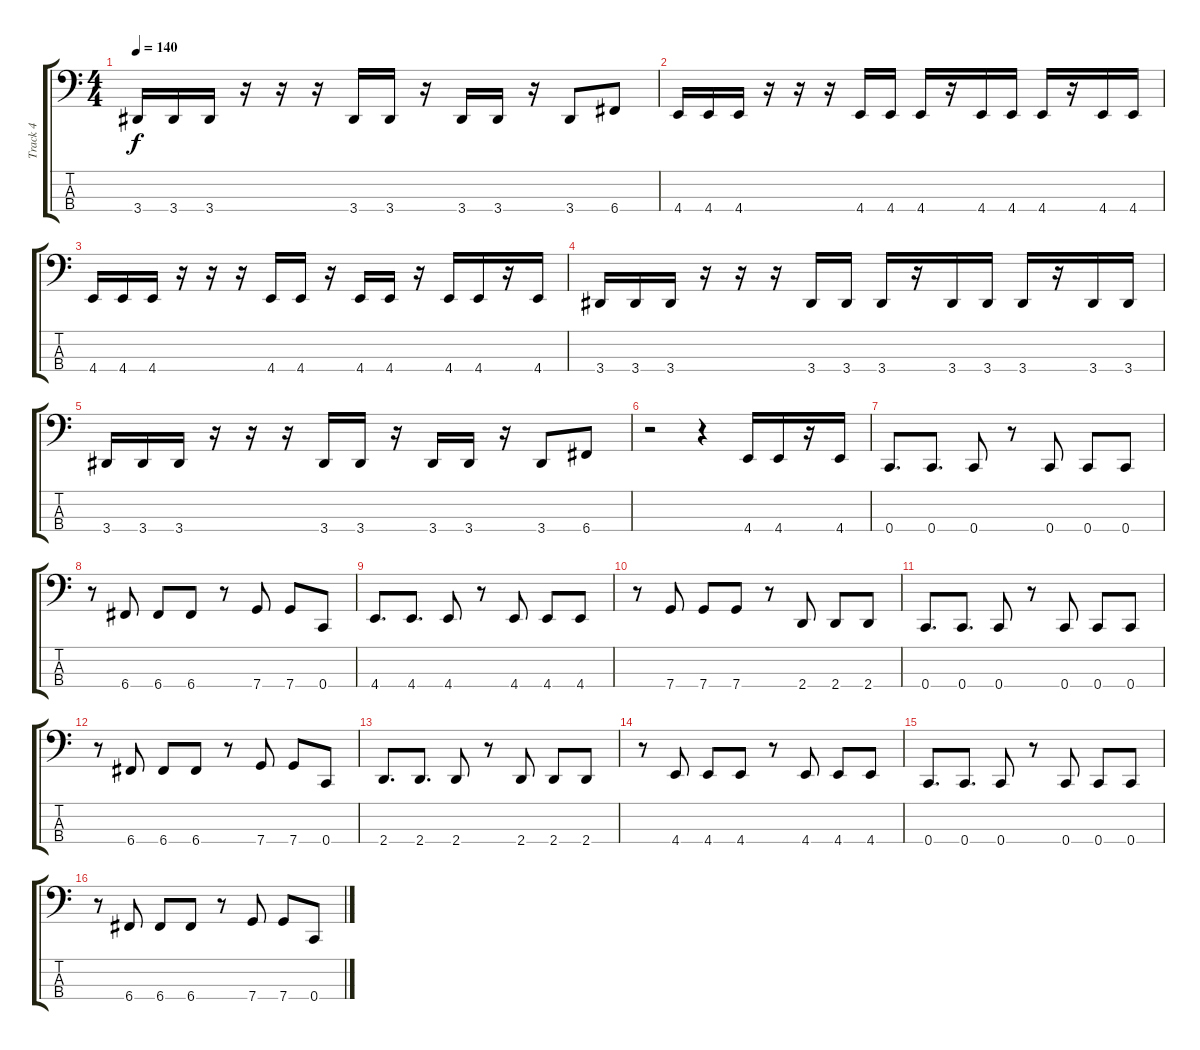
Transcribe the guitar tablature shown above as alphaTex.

\track ("Track 4" "Track 4") {instrument electricbasspick}
\staff {score tabs}
\tuning (F2 C2 G1 C1) {hide}
\ts (4 4)
\tempo 140
\clef f4
\ks c
3.4.16{dy f} 3.4.16 3.4.16 r.16 r.16 r.16 3.4.16 3.4.16 r.16 3.4.16 3.4.16 r.16 3.4.8 6.4.8 |
4.4.16 4.4.16 4.4.16 r.16 r.16 r.16 4.4.16 4.4.16 4.4.16 r.16 4.4.16 4.4.16 4.4.16 r.16 4.4.16 4.4.16 |
4.4.16 4.4.16 4.4.16 r.16 r.16 r.16 4.4.16 4.4.16 r.16 4.4.16 4.4.16 r.16 4.4.16 4.4.16 r.16 4.4.16 |
3.4.16 3.4.16 3.4.16 r.16 r.16 r.16 3.4.16 3.4.16 3.4.16 r.16 3.4.16 3.4.16 3.4.16 r.16 3.4.16 3.4.16 |
3.4.16 3.4.16 3.4.16 r.16 r.16 r.16 3.4.16 3.4.16 r.16 3.4.16 3.4.16 r.16 3.4.8 6.4.8 |
r.2 r.4 4.4.16 4.4.16 r.16 4.4.16 |
0.4.8{d} 0.4.8{d} 0.4.8 r.8 0.4.8 0.4.8 0.4.8 |
r.8 6.4.8 6.4.8 6.4.8 r.8 7.4.8 7.4.8 0.4.8 |
4.4.8{d} 4.4.8{d} 4.4.8 r.8 4.4.8 4.4.8 4.4.8 |
r.8 7.4.8 7.4.8 7.4.8 r.8 2.4.8 2.4.8 2.4.8 |
0.4.8{d} 0.4.8{d} 0.4.8 r.8 0.4.8 0.4.8 0.4.8 |
r.8 6.4.8 6.4.8 6.4.8 r.8 7.4.8 7.4.8 0.4.8 |
2.4.8{d} 2.4.8{d} 2.4.8 r.8 2.4.8 2.4.8 2.4.8 |
r.8 4.4.8 4.4.8 4.4.8 r.8 4.4.8 4.4.8 4.4.8 |
0.4.8{d} 0.4.8{d} 0.4.8 r.8 0.4.8 0.4.8 0.4.8 |
r.8 6.4.8 6.4.8 6.4.8 r.8 7.4.8 7.4.8 0.4.8
